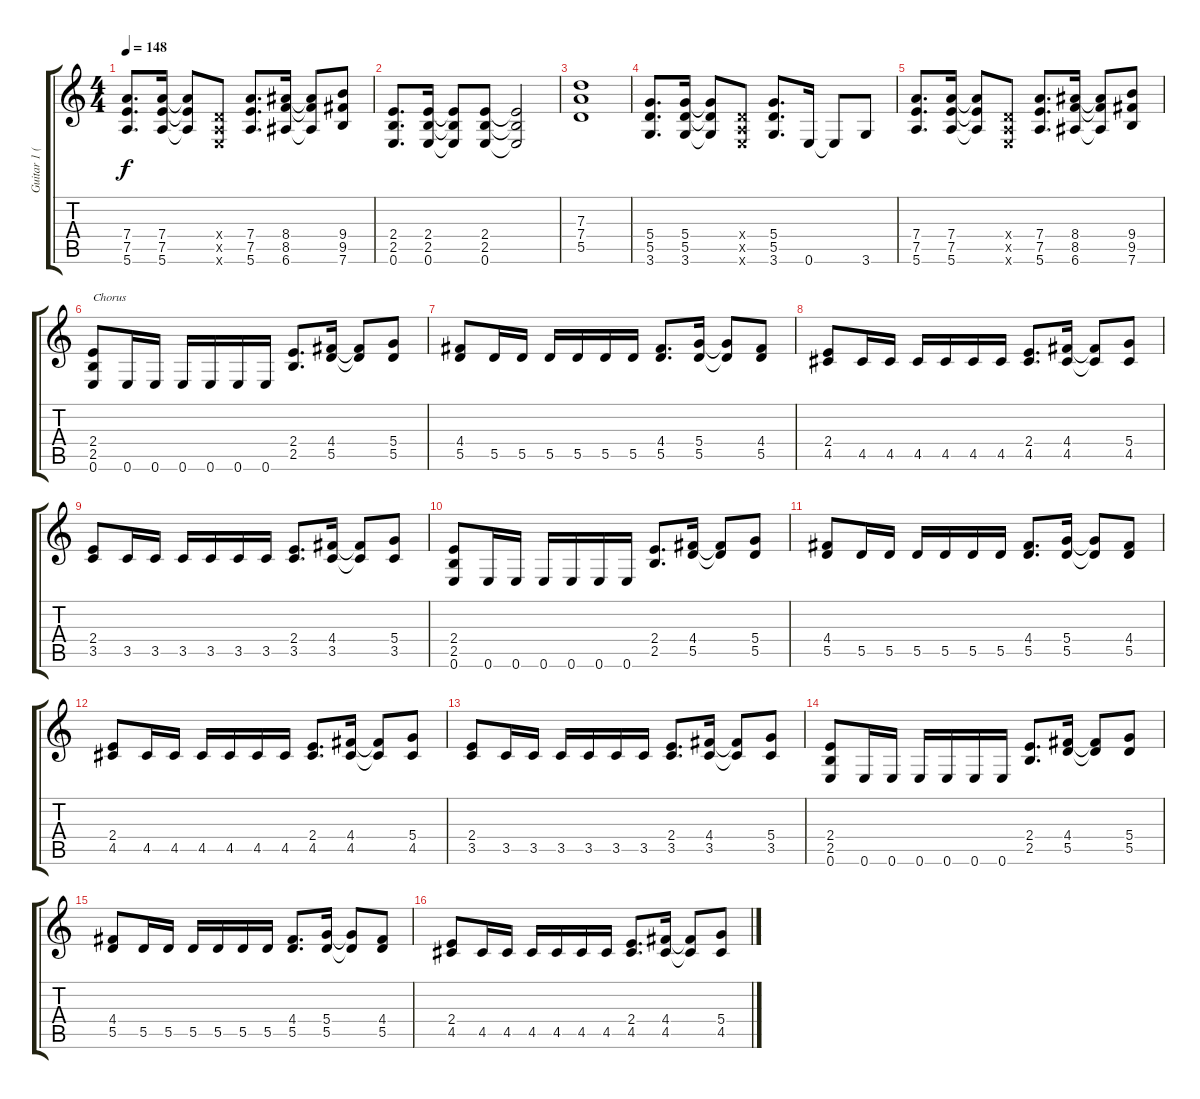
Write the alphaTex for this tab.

\track ("Guitar 1 (Rhythm)" "Guitar 1 (") {instrument distortionguitar}
\staff {score tabs}
\tuning (E4 B3 G3 D3 A2 E2) {hide}
\ts (4 4)
\tempo 148
\clef g2
\ks c
(7.4 7.5 5.6).8{d dy f} (7.4 7.5 5.6).16 (7.4{t} 7.5{t} 5.6{t}).8 (0.4{x} 0.5{x} 0.6{x}).8 (7.4 7.5 5.6).8{d} (8.4 8.5 6.6).16 (8.4{t} 8.5{t} 6.6{t}).8 (9.4 9.5 7.6).8 |
(2.4 2.5 0.6).8{d} (2.4 2.5 0.6).16 (2.4{t} 2.5{t} 0.6{t}).8 (2.4 2.5 0.6).8 (2.4{t} 2.5{t} 0.6{t}).2 |
(7.3 7.4 5.5).1 |
(5.4 5.5 3.6).8{d} (5.4 5.5 3.6).16 (5.4{t} 5.5{t} 3.6{t}).8 (0.4{x} 0.5{x} 0.6{x}).8 (5.4 5.5 3.6).8{d} 0.6.16 0.6{t}.8 3.6.8 |
(7.4 7.5 5.6).8{d} (7.4 7.5 5.6).16 (7.4{t} 7.5{t} 5.6{t}).8 (0.4{x} 0.5{x} 0.6{x}).8 (7.4 7.5 5.6).8{d} (8.4 8.5 6.6).16 (8.4{t} 8.5{t} 6.6{t}).8 (9.4 9.5 7.6).8 |
(2.4 2.5 0.6).8{txt "Chorus"} 0.6.16 0.6.16 0.6.16 0.6.16 0.6.16 0.6.16 (2.4 2.5).8{d} (4.4 5.5).16 (4.4{t} 5.5{t}).8 (5.4 5.5).8 |
(4.4 5.5).8 5.5.16 5.5.16 5.5.16 5.5.16 5.5.16 5.5.16 (4.4 5.5).8{d} (5.4 5.5).16 (5.4{t} 5.5{t}).8 (4.4 5.5).8 |
(2.4 4.5).8 4.5.16 4.5.16 4.5.16 4.5.16 4.5.16 4.5.16 (2.4 4.5).8{d} (4.4 4.5).16 (4.4{t} 4.5{t}).8 (5.4 4.5).8 |
(2.4 3.5).8 3.5.16 3.5.16 3.5.16 3.5.16 3.5.16 3.5.16 (2.4 3.5).8{d} (4.4 3.5).16 (4.4{t} 3.5{t}).8 (5.4 3.5).8 |
(2.4 2.5 0.6).8 0.6.16 0.6.16 0.6.16 0.6.16 0.6.16 0.6.16 (2.4 2.5).8{d} (4.4 5.5).16 (4.4{t} 5.5{t}).8 (5.4 5.5).8 |
(4.4 5.5).8 5.5.16 5.5.16 5.5.16 5.5.16 5.5.16 5.5.16 (4.4 5.5).8{d} (5.4 5.5).16 (5.4{t} 5.5{t}).8 (4.4 5.5).8 |
(2.4 4.5).8 4.5.16 4.5.16 4.5.16 4.5.16 4.5.16 4.5.16 (2.4 4.5).8{d} (4.4 4.5).16 (4.4{t} 4.5{t}).8 (5.4 4.5).8 |
(2.4 3.5).8 3.5.16 3.5.16 3.5.16 3.5.16 3.5.16 3.5.16 (2.4 3.5).8{d} (4.4 3.5).16 (4.4{t} 3.5{t}).8 (5.4 3.5).8 |
(2.4 2.5 0.6).8 0.6.16 0.6.16 0.6.16 0.6.16 0.6.16 0.6.16 (2.4 2.5).8{d} (4.4 5.5).16 (4.4{t} 5.5{t}).8 (5.4 5.5).8 |
(4.4 5.5).8 5.5.16 5.5.16 5.5.16 5.5.16 5.5.16 5.5.16 (4.4 5.5).8{d} (5.4 5.5).16 (5.4{t} 5.5{t}).8 (4.4 5.5).8 |
(2.4 4.5).8 4.5.16 4.5.16 4.5.16 4.5.16 4.5.16 4.5.16 (2.4 4.5).8{d} (4.4 4.5).16 (4.4{t} 4.5{t}).8 (5.4 4.5).8
